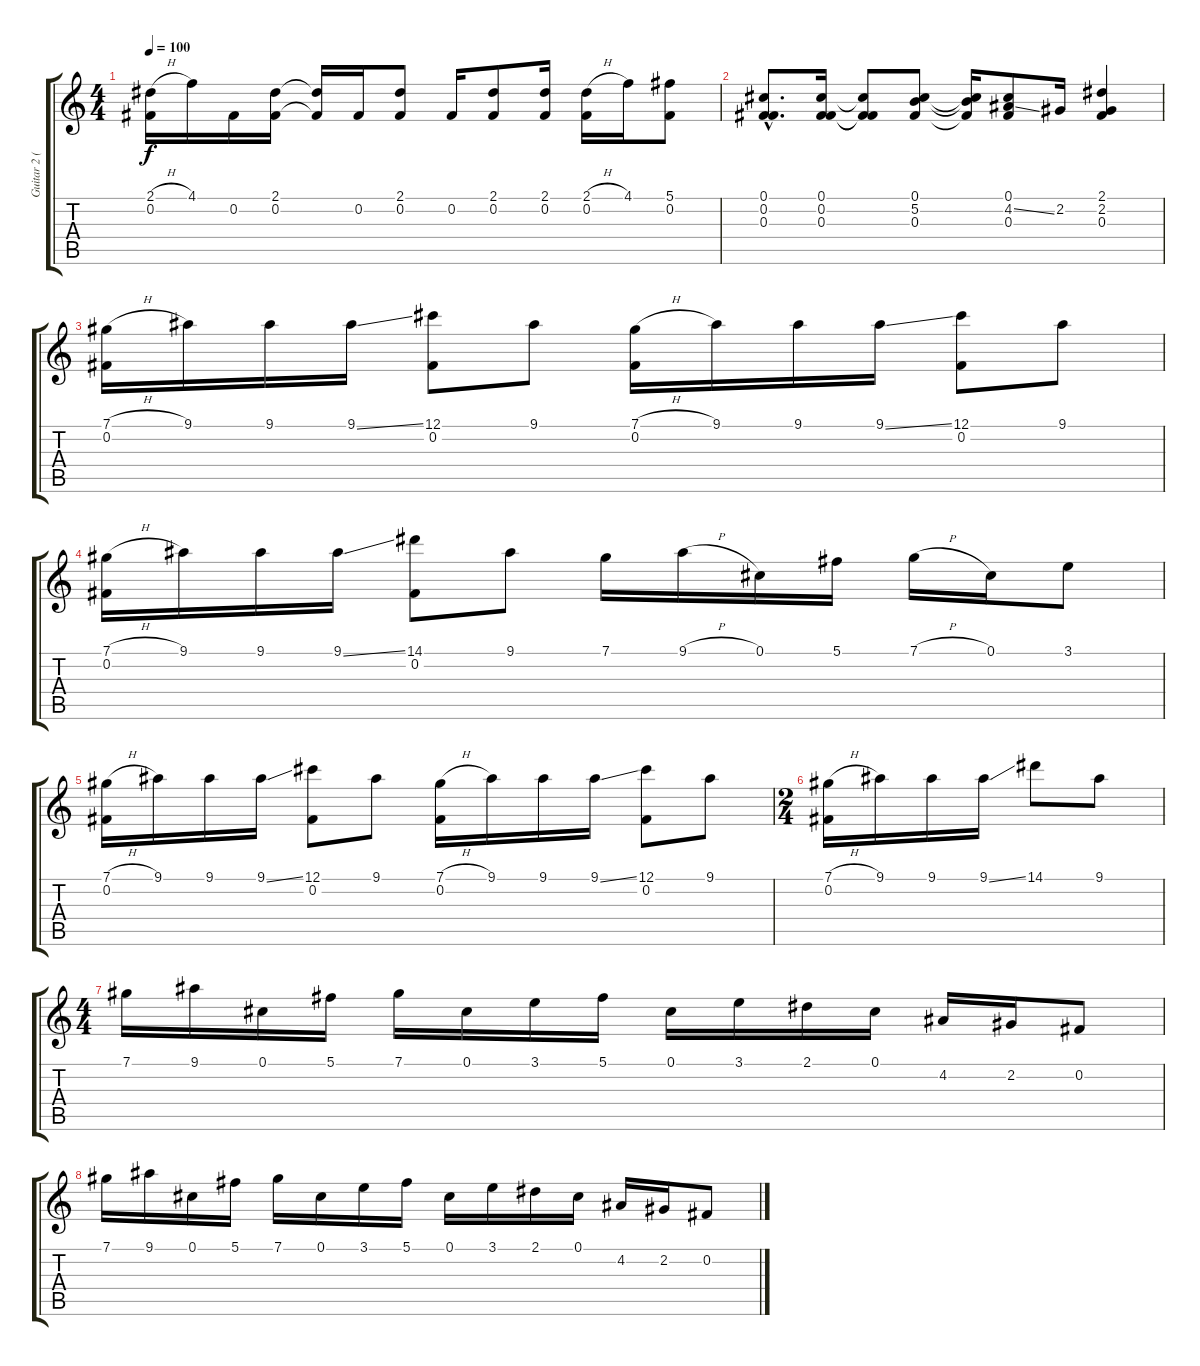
\track ("Guitar 2 (distortion)" "Guitar 2 (") {instrument distortionguitar}
\staff {score tabs}
\tuning (Db4 Gb3 Gb3 Db3 Gb2 Db2) {hide}
\ts (4 4)
\tempo 100
\clef g2
\ks c
(2.1{h} 0.2).16{dy f} 4.1.16 0.2.16 (2.1 0.2).16 (2.1{t} 0.2{t}).16 0.2.16 (2.1 0.2).8 0.2.16 (2.1 0.2).8 (2.1 0.2).16 (2.1{h} 0.2).16 4.1.16 (5.1 0.2).8 |
(0.1{hac} 0.2{hac} 0.3{hac}).8{d} (0.1 0.2 0.3).16 (0.1{t} 0.2{t} 0.3{t}).8 (0.1 5.2 0.3).8 (0.1{t} 5.2{t} 0.3{t}).16 (0.1 4.2{ss} 0.3).8 2.2.16 (2.1 2.2 0.3).4 |
(7.1{h} 0.2).16 9.1.16 9.1.16 9.1{ss}.16 (12.1 0.2).8 9.1.8 (7.1{h} 0.2).16 9.1.16 9.1.16 9.1{ss}.16 (12.1 0.2).8 9.1.8 |
(7.1{h} 0.2).16 9.1.16 9.1.16 9.1{ss}.16 (14.1 0.2).8 9.1.8 7.1.16 9.1{h}.16 0.1.16 5.1.16 7.1{h}.16 0.1.16 3.1.8 |
(7.1{h} 0.2).16 9.1.16 9.1.16 9.1{ss}.16 (12.1 0.2).8 9.1.8 (7.1{h} 0.2).16 9.1.16 9.1.16 9.1{ss}.16 (12.1 0.2).8 9.1.8 |
\ts (2 4)
(7.1{h} 0.2).16 9.1.16 9.1.16 9.1{ss}.16 14.1.8 9.1.8 |
\ts (4 4)
7.1.16 9.1.16 0.1.16 5.1.16 7.1.16 0.1.16 3.1.16 5.1.16 0.1.16 3.1.16 2.1.16 0.1.16 4.2.16 2.2.16 0.2.8 |
7.1.16 9.1.16 0.1.16 5.1.16 7.1.16 0.1.16 3.1.16 5.1.16 0.1.16 3.1.16 2.1.16 0.1.16 4.2.16 2.2.16 0.2.8
